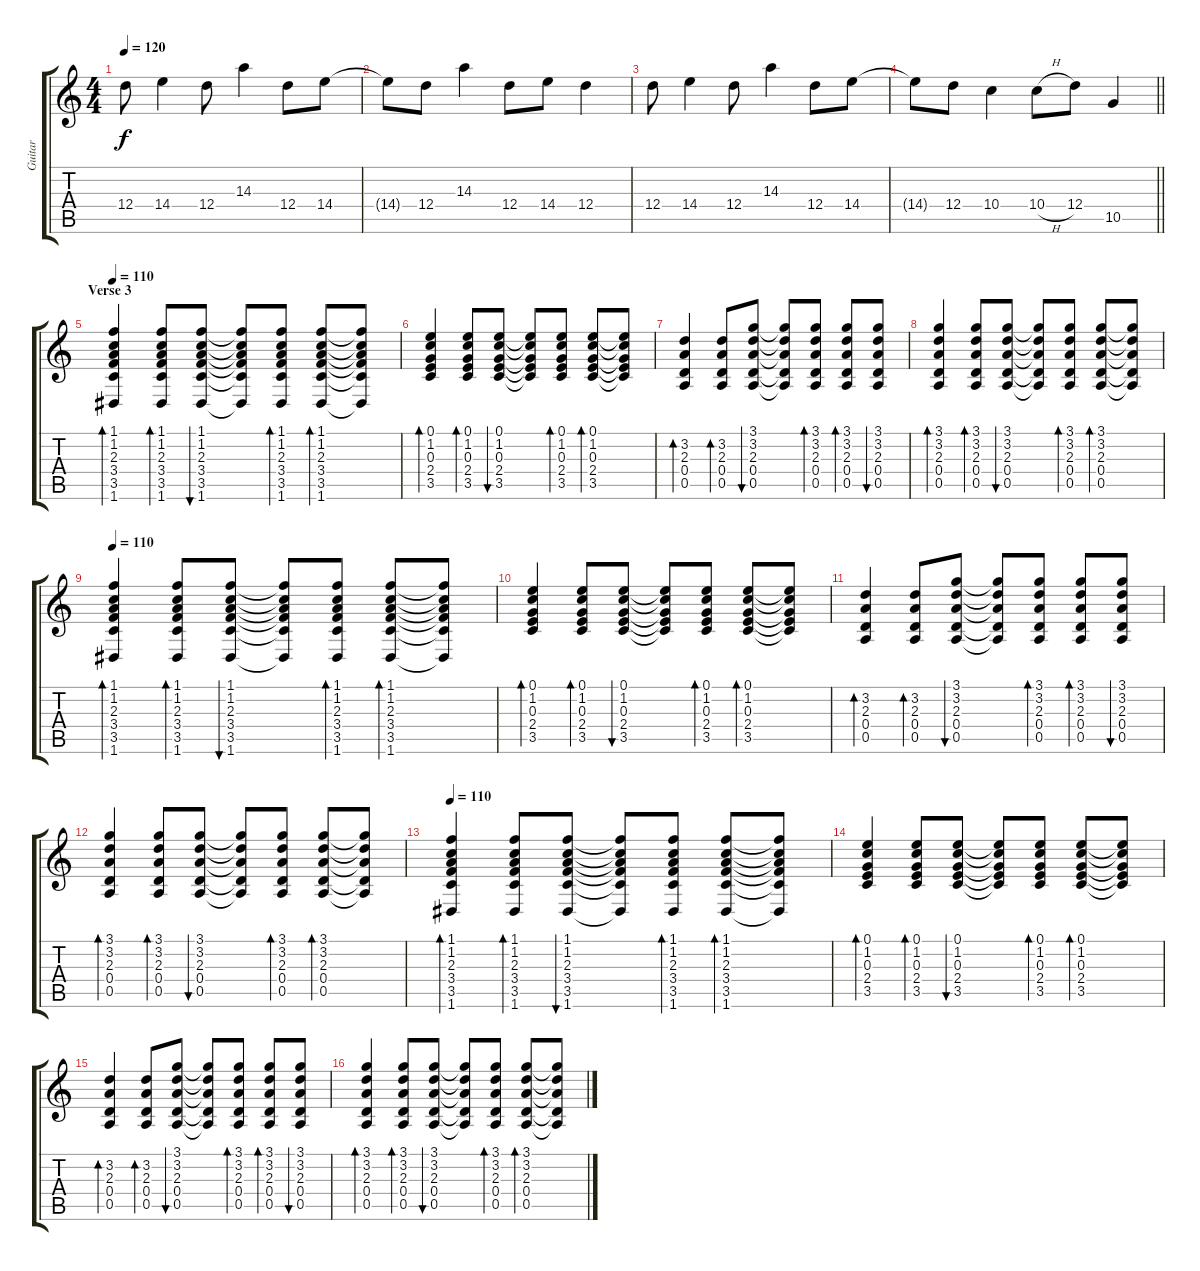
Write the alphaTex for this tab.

\track ("Guitar" "Guitar") {instrument acousticguitarsteel}
\staff {score tabs}
\tuning (E4 B3 G3 D3 A2 D2) {hide}
\ts (4 4)
\tempo 120
\clef g2
\ks c
12.4.8{dy f} 14.4.4 12.4.8 14.3.4 12.4.8 14.4.8 |
14.4{t}.8 12.4.8 14.3.4 12.4.8 14.4.8 12.4.4 |
12.4.8 14.4.4 12.4.8 14.3.4 12.4.8 14.4.8 |
\barLineRight lightlight
14.4{t}.8 12.4.8 10.4.4 10.4{h}.8 12.4.8 10.5.4 |
\section ("" "Verse 3")
\tempo 110
(1.1 1.2 2.3 3.4 3.5 1.6).4{bd 30 volume 10 instrument acousticguitarsteel} (1.1 1.2 2.3 3.4 3.5 1.6).8{bd 30} (1.1 1.2 2.3 3.4 3.5 1.6).8{bu 30} (1.1{t} 1.2{t} 2.3{t} 3.4{t} 3.5{t} 1.6{t}).8 (1.1 1.2 2.3 3.4 3.5 1.6).8{bd 30} (1.1 1.2 2.3 3.4 3.5 1.6).8{bd 30} (1.1{t} 1.2{t} 2.3{t} 3.4{t} 3.5{t} 1.6{t}).8 |
(0.1 1.2 0.3 2.4 3.5).4{bd 30} (0.1 1.2 0.3 2.4 3.5).8{bd 30} (0.1 1.2 0.3 2.4 3.5).8{bu 30} (0.1{t} 1.2{t} 0.3{t} 2.4{t} 3.5{t}).8 (0.1 1.2 0.3 2.4 3.5).8{bd 30} (0.1 1.2 0.3 2.4 3.5).8{bd 30} (0.1{t} 1.2{t} 0.3{t} 2.4{t} 3.5{t}).8 |
(3.2 2.3 0.4 0.5).4{bd 30} (3.2 2.3 0.4 0.5).8{bd 30} (3.1 3.2 2.3 0.4 0.5).8{bu 30} (3.1{t} 3.2{t} 2.3{t} 0.4{t} 0.5{t}).8 (3.1 3.2 2.3 0.4 0.5).8{bd 30} (3.1 3.2 2.3 0.4 0.5).8{bd 30} (3.1 3.2 2.3 0.4 0.5).8{bu 30} |
(3.1 3.2 2.3 0.4 0.5).4{bd 30} (3.1 3.2 2.3 0.4 0.5).8{bd 30} (3.1 3.2 2.3 0.4 0.5).8{bu 30} (3.1{t} 3.2{t} 2.3{t} 0.4{t} 0.5{t}).8 (3.1 3.2 2.3 0.4 0.5).8{bd 30} (3.1 3.2 2.3 0.4 0.5).8{bd 30} (3.1{t} 3.2{t} 2.3{t} 0.4{t} 0.5{t}).8 |
\tempo 110
(1.1 1.2 2.3 3.4 3.5 1.6).4{bd 30 volume 10 instrument acousticguitarsteel} (1.1 1.2 2.3 3.4 3.5 1.6).8{bd 30} (1.1 1.2 2.3 3.4 3.5 1.6).8{bu 30} (1.1{t} 1.2{t} 2.3{t} 3.4{t} 3.5{t} 1.6{t}).8 (1.1 1.2 2.3 3.4 3.5 1.6).8{bd 30} (1.1 1.2 2.3 3.4 3.5 1.6).8{bd 30} (1.1{t} 1.2{t} 2.3{t} 3.4{t} 3.5{t} 1.6{t}).8 |
(0.1 1.2 0.3 2.4 3.5).4{bd 30} (0.1 1.2 0.3 2.4 3.5).8{bd 30} (0.1 1.2 0.3 2.4 3.5).8{bu 30} (0.1{t} 1.2{t} 0.3{t} 2.4{t} 3.5{t}).8 (0.1 1.2 0.3 2.4 3.5).8{bd 30} (0.1 1.2 0.3 2.4 3.5).8{bd 30} (0.1{t} 1.2{t} 0.3{t} 2.4{t} 3.5{t}).8 |
(3.2 2.3 0.4 0.5).4{bd 30} (3.2 2.3 0.4 0.5).8{bd 30} (3.1 3.2 2.3 0.4 0.5).8{bu 30} (3.1{t} 3.2{t} 2.3{t} 0.4{t} 0.5{t}).8 (3.1 3.2 2.3 0.4 0.5).8{bd 30} (3.1 3.2 2.3 0.4 0.5).8{bd 30} (3.1 3.2 2.3 0.4 0.5).8{bu 30} |
(3.1 3.2 2.3 0.4 0.5).4{bd 30} (3.1 3.2 2.3 0.4 0.5).8{bd 30} (3.1 3.2 2.3 0.4 0.5).8{bu 30} (3.1{t} 3.2{t} 2.3{t} 0.4{t} 0.5{t}).8 (3.1 3.2 2.3 0.4 0.5).8{bd 30} (3.1 3.2 2.3 0.4 0.5).8{bd 30} (3.1{t} 3.2{t} 2.3{t} 0.4{t} 0.5{t}).8 |
\tempo 110
(1.1 1.2 2.3 3.4 3.5 1.6).4{bd 30 volume 10 instrument acousticguitarsteel} (1.1 1.2 2.3 3.4 3.5 1.6).8{bd 30} (1.1 1.2 2.3 3.4 3.5 1.6).8{bu 30} (1.1{t} 1.2{t} 2.3{t} 3.4{t} 3.5{t} 1.6{t}).8 (1.1 1.2 2.3 3.4 3.5 1.6).8{bd 30} (1.1 1.2 2.3 3.4 3.5 1.6).8{bd 30} (1.1{t} 1.2{t} 2.3{t} 3.4{t} 3.5{t} 1.6{t}).8 |
(0.1 1.2 0.3 2.4 3.5).4{bd 30} (0.1 1.2 0.3 2.4 3.5).8{bd 30} (0.1 1.2 0.3 2.4 3.5).8{bu 30} (0.1{t} 1.2{t} 0.3{t} 2.4{t} 3.5{t}).8 (0.1 1.2 0.3 2.4 3.5).8{bd 30} (0.1 1.2 0.3 2.4 3.5).8{bd 30} (0.1{t} 1.2{t} 0.3{t} 2.4{t} 3.5{t}).8 |
(3.2 2.3 0.4 0.5).4{bd 30} (3.2 2.3 0.4 0.5).8{bd 30} (3.1 3.2 2.3 0.4 0.5).8{bu 30} (3.1{t} 3.2{t} 2.3{t} 0.4{t} 0.5{t}).8 (3.1 3.2 2.3 0.4 0.5).8{bd 30} (3.1 3.2 2.3 0.4 0.5).8{bd 30} (3.1 3.2 2.3 0.4 0.5).8{bu 30} |
(3.1 3.2 2.3 0.4 0.5).4{bd 30} (3.1 3.2 2.3 0.4 0.5).8{bd 30} (3.1 3.2 2.3 0.4 0.5).8{bu 30} (3.1{t} 3.2{t} 2.3{t} 0.4{t} 0.5{t}).8 (3.1 3.2 2.3 0.4 0.5).8{bd 30} (3.1 3.2 2.3 0.4 0.5).8{bd 30} (3.1{t} 3.2{t} 2.3{t} 0.4{t} 0.5{t}).8
